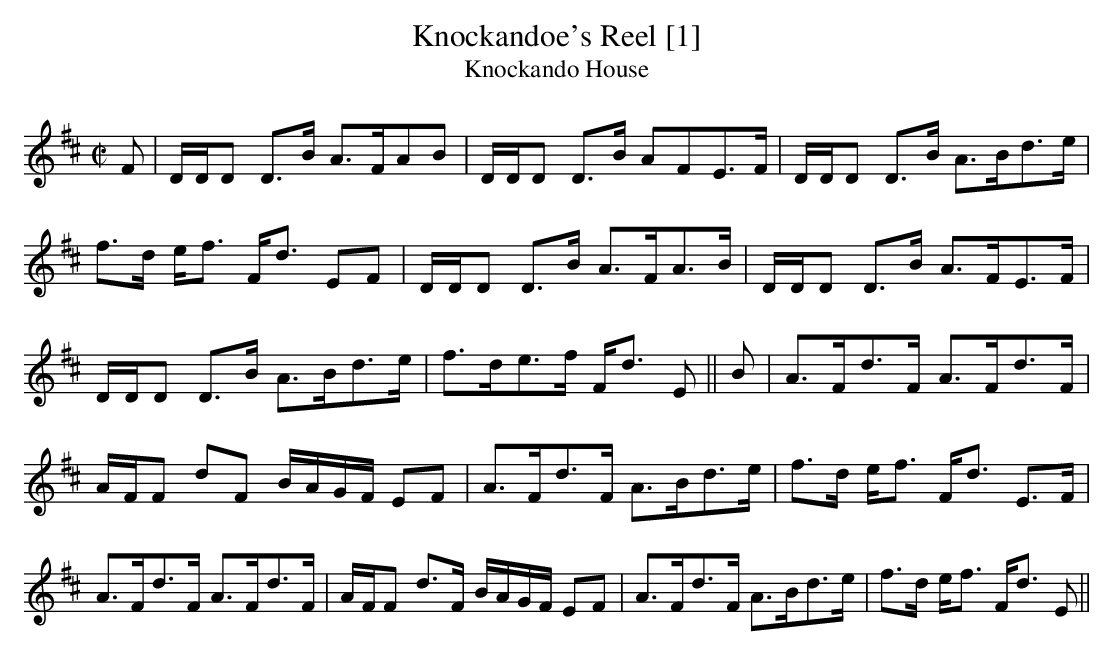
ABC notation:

X:1
T:Knockandoe's Reel [1]
T:Knockando House
M:C|
L:1/8
K:D
F|D/D/D D>B A>FAB|D/D/D D>B AFE>F|D/D/D D>B A>Bd>e|
f>d e<f F<d EF|D/D/D D>B A>FA>B|D/D/D D>B A>FE>F|
D/D/D D>B A>Bd>e|f>de>f F<d E||B|A>Fd>F A>Fd>F|
A/F/F dF B/A/G/F/ EF|A>Fd>F A>Bd>e|f>d e<f F<d E>F|
A>Fd>F A>Fd>F|A/F/F d>F B/A/G/F/ EF|A>Fd>F A>Bd>e|f>d e<f F<d E||
